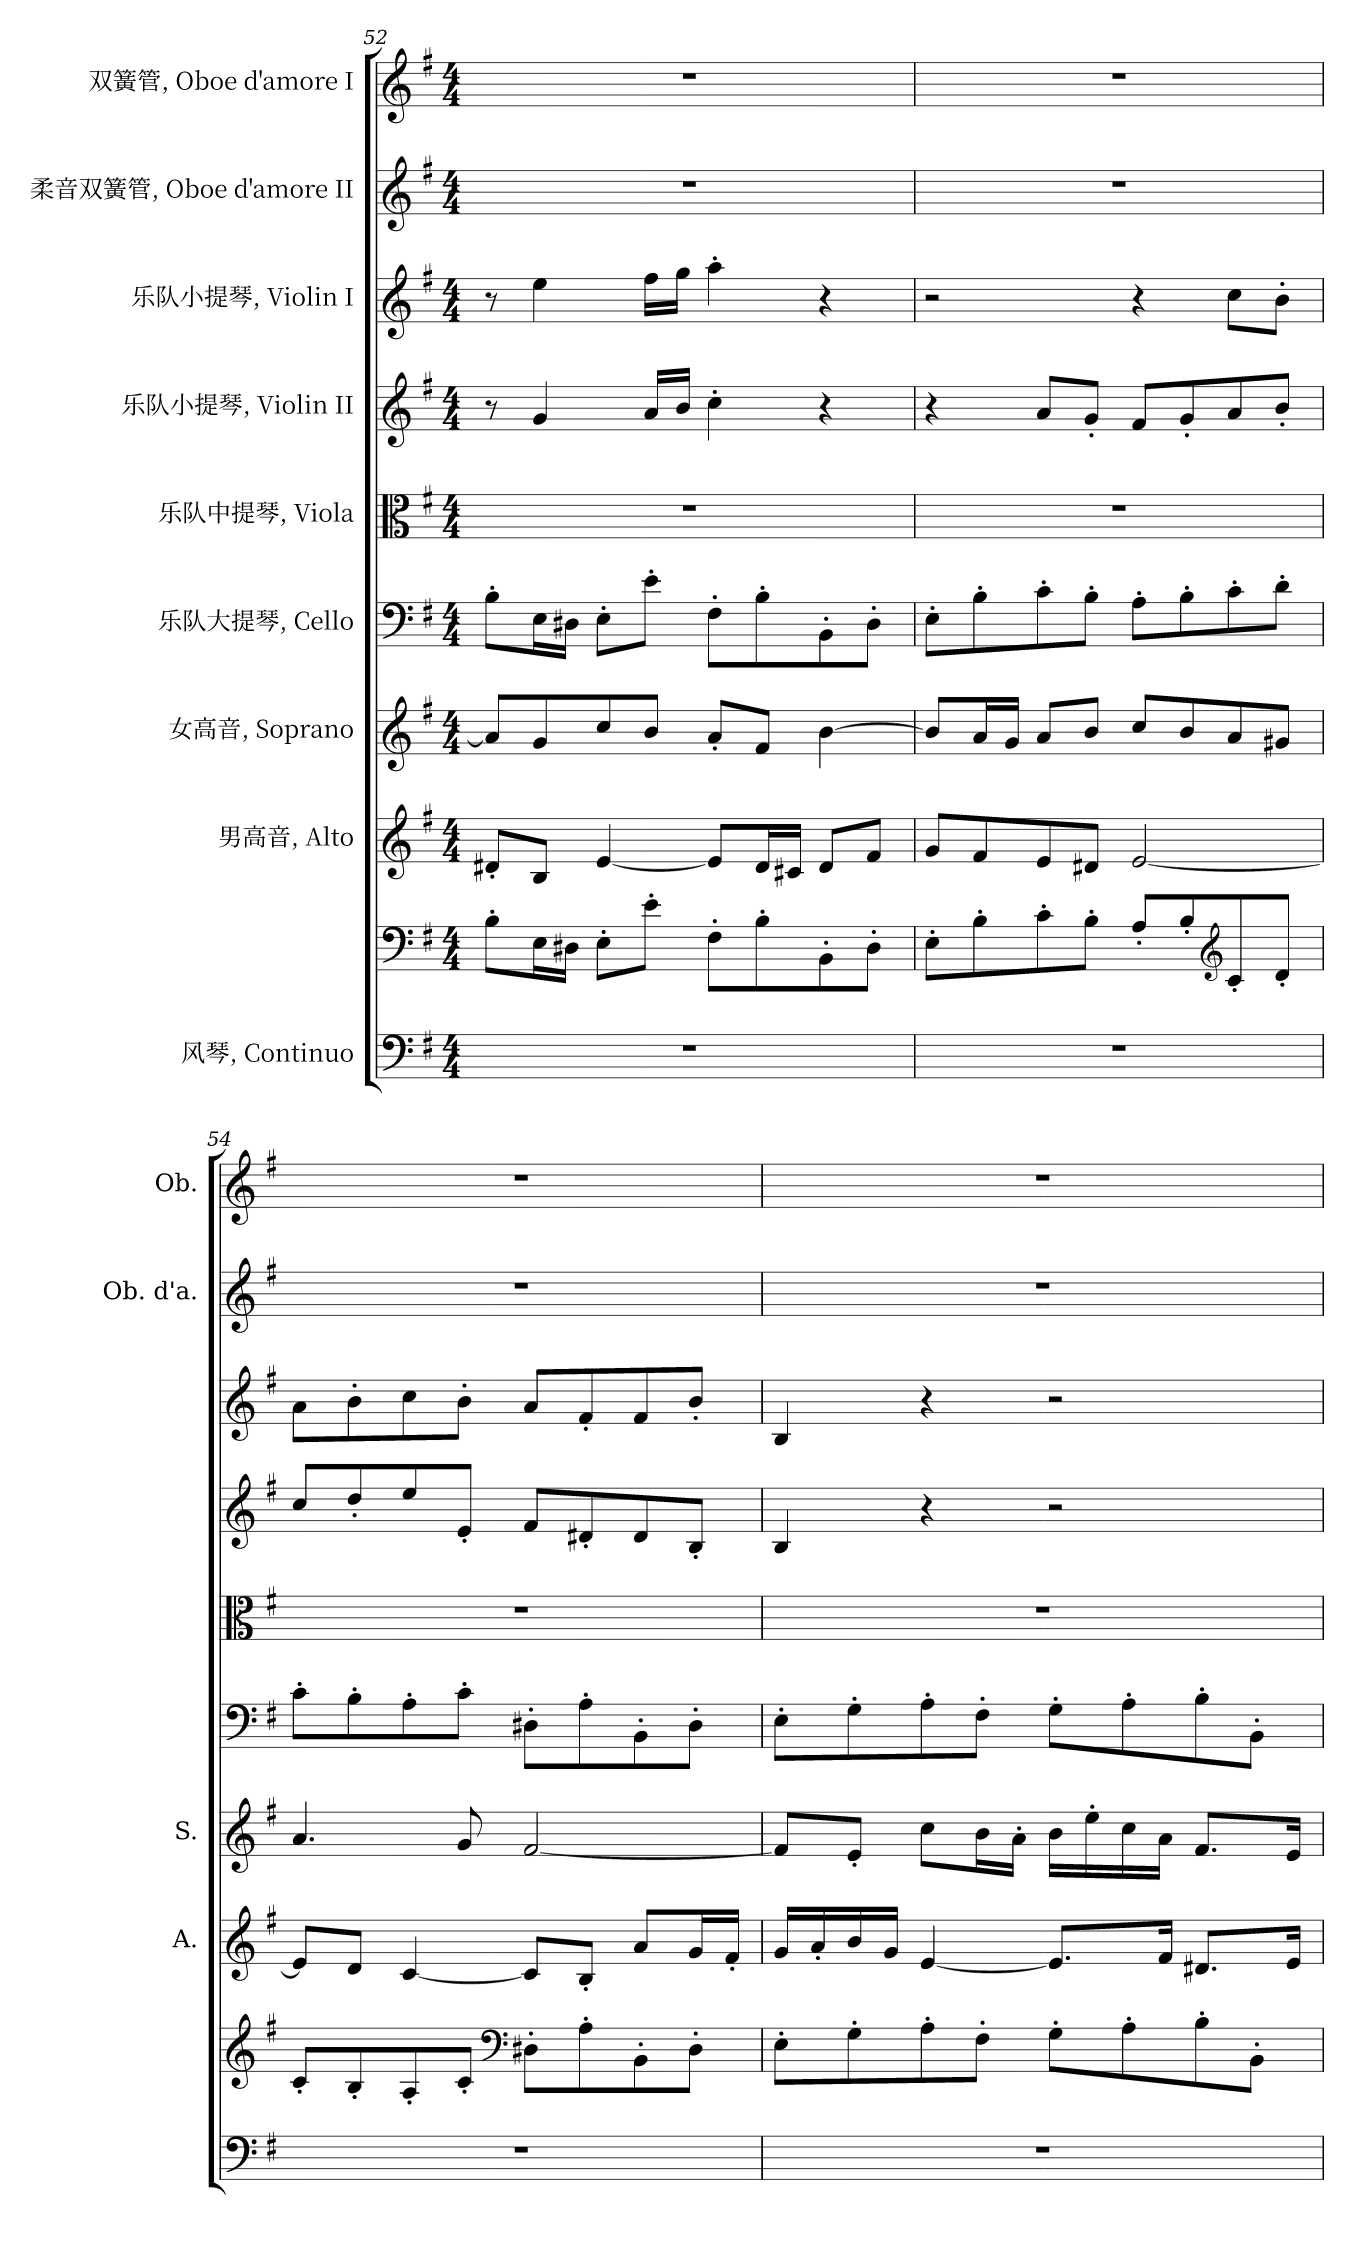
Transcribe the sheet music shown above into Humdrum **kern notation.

**kern	**kern	**kern	**kern	**kern	**kern	**kern	**kern	**kern	**kern
*part9	*part9	*part8	*part7	*part6	*part5	*part4	*part3	*part2	*part1
*staff10	*staff9	*staff8	*staff7	*staff6	*staff5	*staff4	*staff3	*staff2	*staff1
*I"风琴, Continuo	*	*I"男高音, Alto	*I"女高音, Soprano	*I"乐队大提琴, Cello	*I"乐队中提琴, Viola	*I"乐队小提琴, Violin II	*I"乐队小提琴, Violin I	*I"柔音双簧管, Oboe d'amore II	*I"双簧管, Oboe d'amore I
*	*	*I'A.	*I'S.	*	*	*	*	*I'Ob. d'a.	*I'Ob.
*clefF4	*clefF4	*clefG2	*clefG2	*clefF4	*clefC3	*clefG2	*clefG2	*clefG2	*clefG2
*	*	*	*	*	*	*	*	*ITrd2c3	*
*k[f#]	*k[f#]	*k[f#]	*k[f#]	*k[f#]	*k[f#]	*k[f#]	*k[f#]	*k[f#c#g#d#]	*k[f#]
*M4/4	*M4/4	*M4/4	*M4/4	*M4/4	*M4/4	*M4/4	*M4/4	*M4/4	*M4/4
=52	=52	=52	=52	=52	=52	=52	=52	=52	=52
1r	8B'\L	8d#X'/L	8a/L]	8B'\L	1r	8r	8r	1r	1r
.	16E\L	8B/J	8g/	16E\L	.	4g/	4ee\	.	.
.	16D#X\JJ	.	.	16D#X\JJ	.	.	.	.	.
.	8E'\L	[4e/	8cc/	8E'\L	.	.	.	.	.
.	8e'\J	.	8b/J	8e'\J	.	16a/LL	16ff#\LL	.	.
.	.	.	.	.	.	16b/JJ	16gg\JJ	.	.
.	8F#'\L	8e/L]	8a'/L	8F#'\L	.	4cc'\	4aa'\	.	.
.	8B'\	16d#/L	8f#/J	8B'\	.	.	.	.	.
.	.	16c#X/JJ	.	.	.	.	.	.	.
.	8BB'\	8d#/L	[4b\	8BB'\	.	4r	4r	.	.
.	8D#'\J	8f#/J	.	8D#'\J	.	.	.	.	.
=53	=53	=53	=53	=53	=53	=53	=53	=53	=53
1r	8E'\L	8g/L	8b/L]	8E'\L	1r	4r	2r	1r	1r
.	8B'\	8f#/	16a/L	8B'\	.	.	.	.	.
.	.	.	16g/JJ	.	.	.	.	.	.
.	8c'\	8e/	8a/L	8c'\	.	8a/L	.	.	.
.	8B'\J	8d#X/J	8b/J	8B'\J	.	8g'/J	.	.	.
.	8A'/L	[2e/	8cc/L	8A'\L	.	8f#/L	4r	.	.
.	8B'/	.	8b/	8B'\	.	8g'/	.	.	.
*	*clefG2	*	*	*	*	*	*	*	*
.	8c'/	.	8a/	8c'\	.	8a/	8cc\L	.	.
.	8d'/J	.	8g#X/J	8d'\J	.	8b'/J	8b'\J	.	.
!!LO:PB:g=z
=54	=54	=54	=54	=54	=54	=54	=54	=54	=54
1r	8c'/L	8e/L]	4.a/	8c'\L	1r	8cc/L	8a\L	1r	1r
.	8B'/	8d/J	.	8B'\	.	8dd'/	8b'\	.	.
.	8A'/	[4c/	.	8A'\	.	8ee/	8cc\	.	.
.	8c'/J	.	8g/	8c'\J	.	8e'/J	8b'\J	.	.
*	*clefF4	*	*	*	*	*	*	*	*
.	8D#X'\L	8c/L]	[2f#/	8D#X'\L	.	8f#/L	8a/L	.	.
.	8A'\	8B'/J	.	8A'\	.	8d#X'/	8f#'/	.	.
.	8BB'\	8a/L	.	8BB'\	.	8d#/	8f#/	.	.
.	8D#'\J	16g/L	.	8D#'\J	.	8B'/J	8b'/J	.	.
.	.	16f#'/JJ	.	.	.	.	.	.	.
=55	=55	=55	=55	=55	=55	=55	=55	=55	=55
1r	8E'\L	16g/LL	8f#/L]	8E'\L	1r	4B/	4B/	1r	1r
.	.	16a'/	.	.	.	.	.	.	.
.	8G'\	16b/	8e'/J	8G'\	.	.	.	.	.
.	.	16g/JJ	.	.	.	.	.	.	.
.	8A'\	[4e/	8cc\L	8A'\	.	4r	4r	.	.
.	8F#'\J	.	16b\L	8F#'\J	.	.	.	.	.
.	.	.	16a'\JJ	.	.	.	.	.	.
.	8G'\L	8.e/L]	16b\LL	8G'\L	.	2r	2r	.	.
.	.	.	16ee'\	.	.	.	.	.	.
.	8A'\	.	16cc\	8A'\	.	.	.	.	.
.	.	16f#/Jk	16a\JJ	.	.	.	.	.	.
.	8B'\	8.d#X/L	8.f#/L	8B'\	.	.	.	.	.
.	8BB'\J	.	.	8BB'\J	.	.	.	.	.
.	.	16e/Jk	16e/Jk	.	.	.	.	.	.
=	=	=	=	=	=	=	=	=	=
*-	*-	*-	*-	*-	*-	*-	*-	*-	*-
